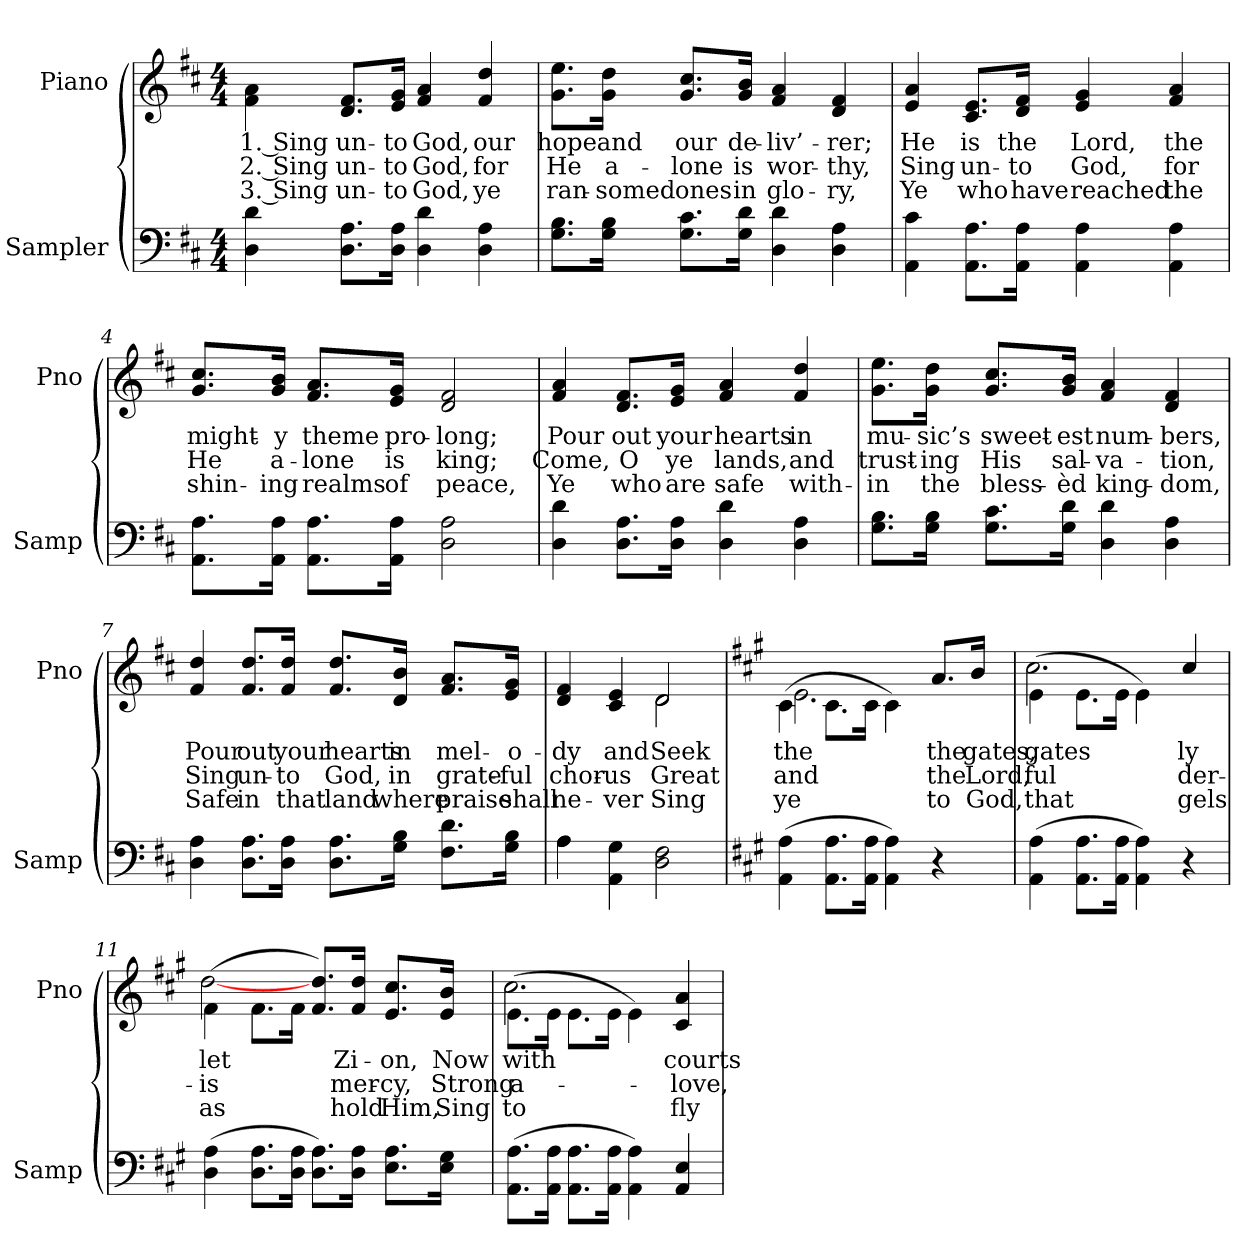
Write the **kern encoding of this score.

**kern	**kern	**text	**text	**text
*part2	*part1	*part1	*part1	*part1
*staff2	*staff1	*staff1	*staff1	*staff1
*I"Sampler	*I"Piano	*	*	*
*I'Samp	*I'Pno	*	*	*
*clefF4	*clefG2	*	*	*
*k[f#c#]	*k[f#c#]	*	*	*
*D:	*D:	*	*	*
*M4/4	*M4/4	*	*	*
=1	=1	=1	=1	=1
4D 4d	4f#\ 4a\	1. Sing	2. Sing	3. Sing
8.D\ 8.A\L	8.d/ 8.f#/L	un-	un-	un-
16D\ 16A\Jk	16e/ 16g/Jk	-to	-to	-to
4D 4d	4f# 4a	God,	God,	God,
4D 4A	4f# 4dd	our	for	ye
=2	=2	=2	=2	=2
8.G\ 8.B\L	8.g\ 8.ee\L	hope	He	ran-
16G\ 16B\Jk	16g\ 16dd\Jk	and	a-	-somed
8.G\ 8.c#\L	8.g/ 8.cc#/L	our	-lone	ones
16G\ 16d\Jk	16g/ 16b/Jk	de-	is	in
4D 4d	4f# 4a	-liv’-	wor-	glo-
4D 4A	4d 4f#	-rer;	-thy,	-ry,
=3	=3	=3	=3	=3
4AA 4c#	4e 4a	He	Sing	Ye
8.AA\ 8.A\L	8.c#/ 8.e/L	is	un-	who
16AA\ 16A\Jk	16d/ 16f#/Jk	the	-to	have
4AA 4A	4e 4g	Lord,	God,	reached
4AA 4A	4f# 4a	the	for	the
=4	=4	=4	=4	=4
8.AA\ 8.A\L	8.g/ 8.cc#/L	might-	He	shin-
16AA\ 16A\Jk	16g/ 16b/Jk	-y	a-	-ing
8.AA\ 8.A\L	8.f#/ 8.a/L	theme	-lone	realms
16AA\ 16A\Jk	16e/ 16g/Jk	pro-	is	of
2D 2A	2d 2f#	-long;	king;	peace,
=5	=5	=5	=5	=5
4D\ 4d\	4f# 4a	Pour	Come,	Ye
8.D\ 8.A\L	8.d/ 8.f#/L	out	O	who
16D\ 16A\Jk	16e/ 16g/Jk	your	ye	are
4D\ 4d\	4f# 4a	hearts	lands,	safe
4D\ 4A\	4f# 4dd	in	and	with-
=6	=6	=6	=6	=6
8.G\ 8.B\L	8.g\ 8.ee\L	mu-	trust-	-in
16G\ 16B\Jk	16g\ 16dd\Jk	-sic’s	-ing	the
8.G\ 8.c#\L	8.g/ 8.cc#/L	sweet-	His	bless-
16G\ 16d\Jk	16g/ 16b/Jk	-est	sal-	-èd
4D\ 4d\	4f# 4a	num-	-va-	king-
4D\ 4A\	4d 4f#	-bers,	-tion,	-dom,
=7	=7	=7	=7	=7
4D\ 4A\	4f# 4dd	Pour	Sing	Safe
8.D\ 8.A\L	8.f#/ 8.dd/L	out	un-	in
16D\ 16A\Jk	16f#/ 16dd/Jk	your	-to	that
8.D\ 8.A\L	8.f#/ 8.dd/L	hearts	God,	land
16G\ 16B\Jk	16d/ 16b/Jk	in	in	where
8.F#\ 8.d\L	8.f#/ 8.a/L	mel-	grate-	praise
16G\ 16B\Jk	16e/ 16g/Jk	-o-	-ful	shall
=8	=8	=8	=8	=8
*^	*^	*	*	*
4A\	4A	4d 4f#	2ryy	-dy	chor-	ne-
4AA 4G	2.ryy	4c# 4e	.	and	-us	-ver
2D 2F#	.	2d/	2d	Seek	Great	Sing
*v	*v	*	*	*	*	*
=9	=9	=9	=9	=9	=9
*k[f#c#g#]	*k[f#c#g#]	*	*	*	*
*A:	*A:	*	*	*	*
(4AA 4A	(4c#\	2.e	the	and	ye
8.AA\ 8.A\L	8.c#\L	.	.	.	.
16AA\ 16A\Jk	16c#\Jk	.	.	.	.
4AA 4A)	4c#\)	.	.	.	.
4r	8.a/L	4ryy	the	the	-to
.	16b/Jk	.	gates,	Lord,	God,
=10	=10	=10	=10	=10	=10
(4AA 4A	(4e\	2.cc#	gates	-ful	that
8.AA\ 8.A\L	8.e\L	.	.	.	.
16AA\ 16A\Jk	16e\Jk	.	.	.	.
4AA 4A)	4e\)	.	.	.	.
4r	4cc#/	4ryy	-ly	-der-	-gels
=11	=11	=11	=11	=11	=11
(4D 4A	(4f#\	[2dd	let	is	as
8.D\ 8.A\L	8.f#\L	.	.	.	.
16D\ 16A\Jk	16f#\Jk	.	.	.	.
8.D\ 8.A\L)	8.f#/ 8.dd/L)	2ryy	.	.	.
16D\ 16A\Jk	16f#/ 16dd/Jk	.	Zi-	mer-	-hold
8.E\ 8.A\L	8.e/ 8.cc#/L	.	-on,	-cy,	Him,
16E\ 16G#\Jk	16e/ 16b/Jk	.	Now	Strong	Sing
=12	=12	=12	=12	=12	=12
(8.AA\ 8.A\L	(8.e\L	2.cc#	with	a-	to
16AA\ 16A\Jk	16e\Jk	.	.	.	.
8.AA\ 8.A\L	8.e\L	.	.	.	.
16AA\ 16A\Jk	16e\Jk	.	.	.	.
4AA 4A)	4e\)	.	.	.	.
4AA 4E	4c# 4a	4ryy	courts	love,	fly
*	*v	*v	*	*	*
=	=	=	=	=
*-	*-	*-	*-	*-
